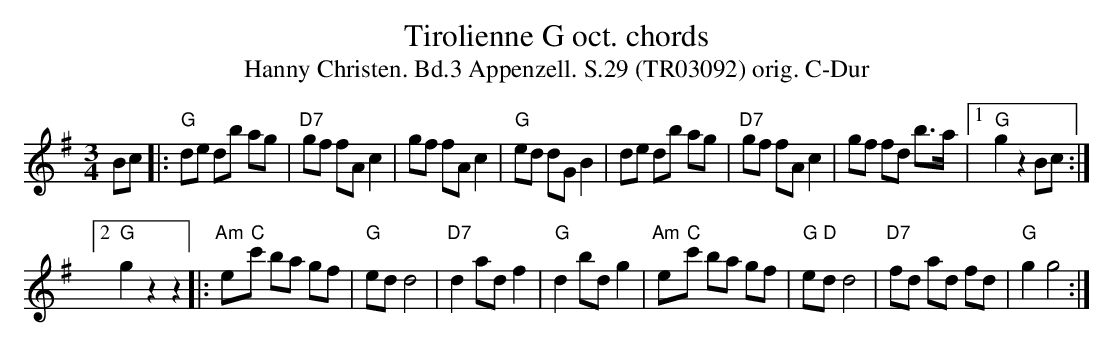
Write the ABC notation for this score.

X:1
T:Tirolienne G oct. chords
T:Hanny Christen. Bd.3 Appenzell. S.29 (TR03092) orig. C-Dur
M:3/4
L:1/8
K:Gmaj%%MIDI gchordon
Bc |: "G"de db ag | "D7"gf fA c2 | gf fA c2 | "G"ed dG B2 | \
de db ag | "D7"gf fA c2 | gf fd b>a |1 "G"g2 z2 Bc :|2
"G"g2 z2 z2 |: "Am"e"C"c' ba gf | "G"ed d4 | "D7"d2 ad f2 | "G"d2 bd g2 | \
"Am"e"C"c' ba gf | "G"e"D"d d4 | "D7"fd ad fd | "G"g2 g4 :|
